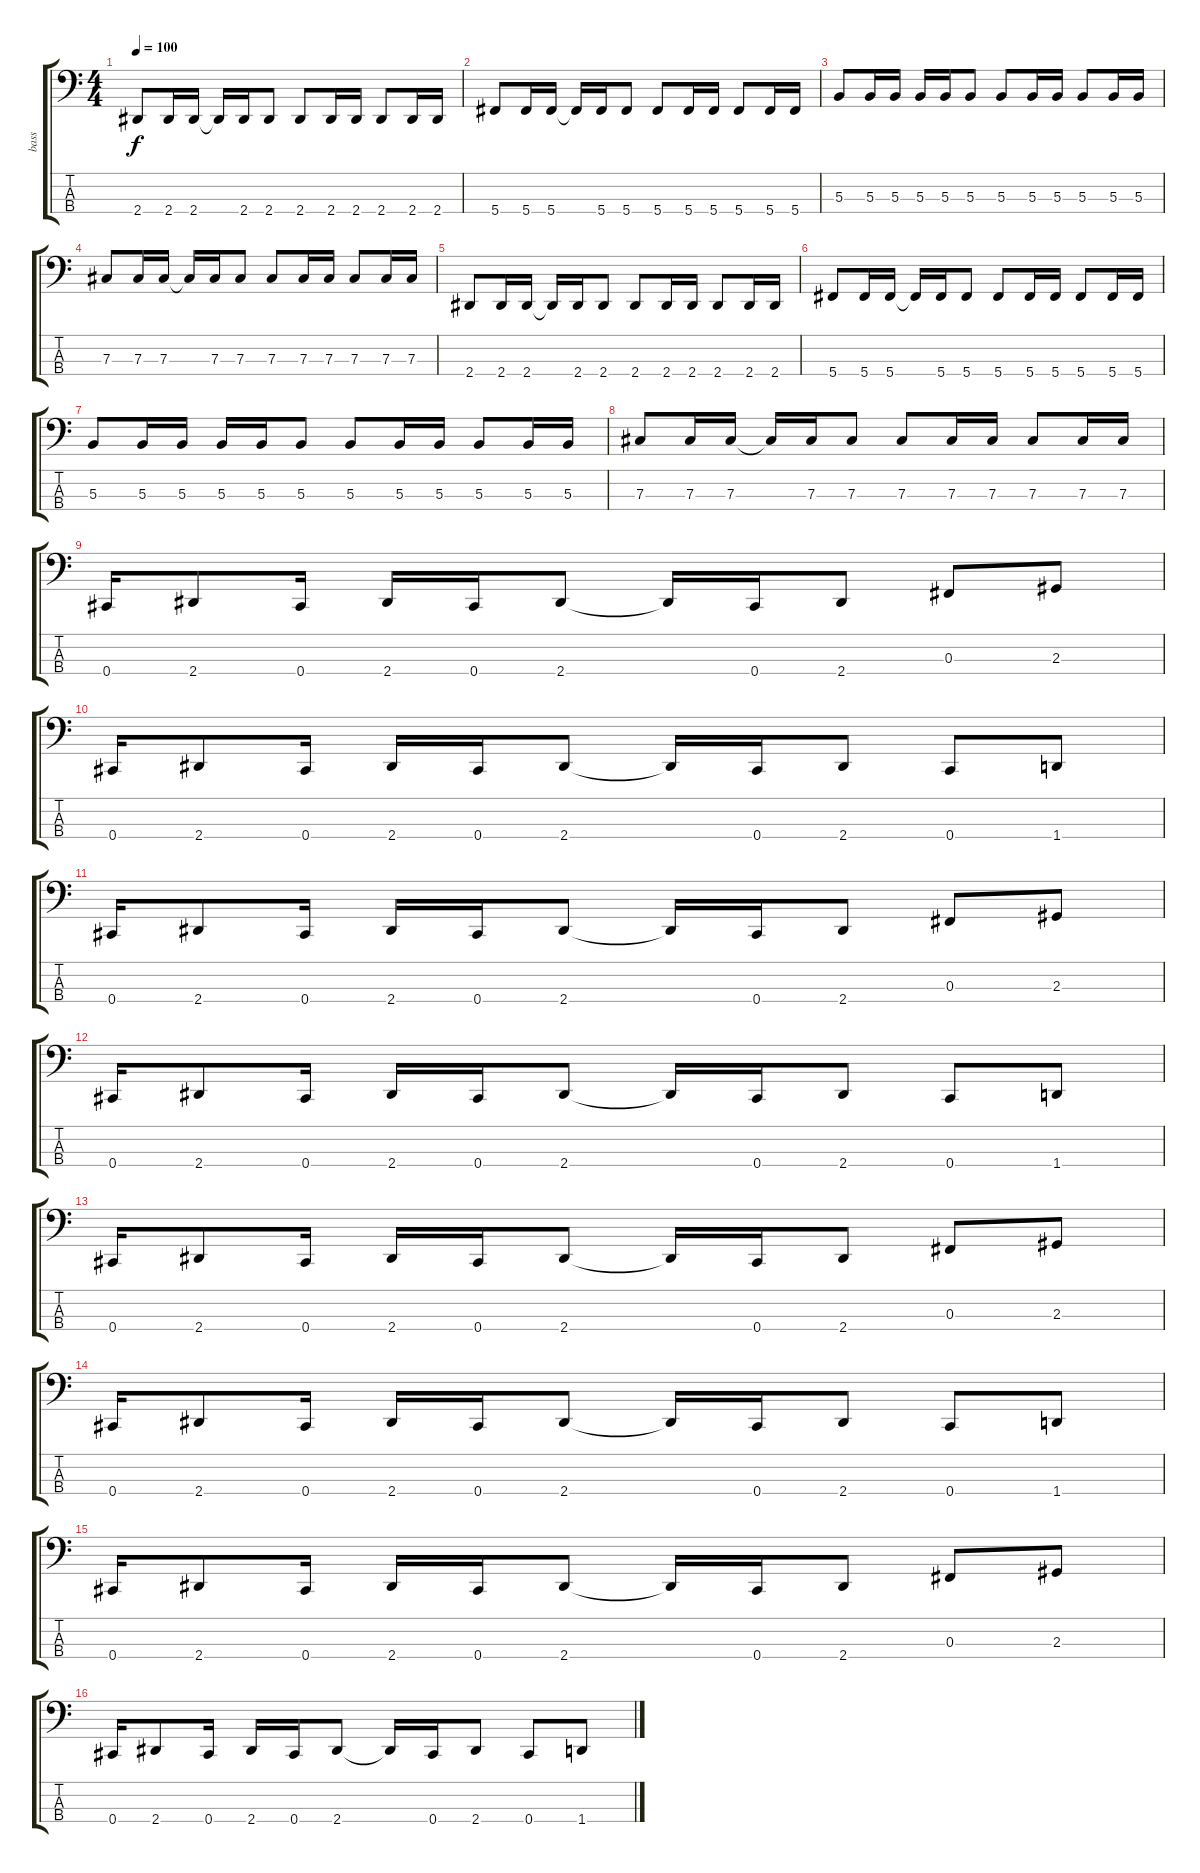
\track ("bass" "bass") {instrument electricbassfinger}
\staff {score tabs}
\tuning (E2 B1 Gb1 Db1) {hide}
\ts (4 4)
\tempo 100
\clef f4
\ks c
2.4.8{dy f} 2.4.16 2.4.16 2.4{t}.16 2.4.16 2.4.8 2.4.8 2.4.16 2.4.16 2.4.8 2.4.16 2.4.16 |
5.4.8 5.4.16 5.4.16 5.4{t}.16 5.4.16 5.4.8 5.4.8 5.4.16 5.4.16 5.4.8 5.4.16 5.4.16 |
5.3.8 5.3.16 5.3.16 5.3.16 5.3.16 5.3.8 5.3.8 5.3.16 5.3.16 5.3.8 5.3.16 5.3.16 |
7.3.8 7.3.16 7.3.16 7.3{t}.16 7.3.16 7.3.8 7.3.8 7.3.16 7.3.16 7.3.8 7.3.16 7.3.16 |
2.4.8 2.4.16 2.4.16 2.4{t}.16 2.4.16 2.4.8 2.4.8 2.4.16 2.4.16 2.4.8 2.4.16 2.4.16 |
5.4.8 5.4.16 5.4.16 5.4{t}.16 5.4.16 5.4.8 5.4.8 5.4.16 5.4.16 5.4.8 5.4.16 5.4.16 |
5.3.8 5.3.16 5.3.16 5.3.16 5.3.16 5.3.8 5.3.8 5.3.16 5.3.16 5.3.8 5.3.16 5.3.16 |
7.3.8 7.3.16 7.3.16 7.3{t}.16 7.3.16 7.3.8 7.3.8 7.3.16 7.3.16 7.3.8 7.3.16 7.3.16 |
0.4.16 2.4.8 0.4.16 2.4.16 0.4.16 2.4.8 2.4{t}.16 0.4.16 2.4.8 0.3.8 2.3.8 |
0.4.16 2.4.8 0.4.16 2.4.16 0.4.16 2.4.8 2.4{t}.16 0.4.16 2.4.8 0.4.8 1.4.8 |
0.4.16 2.4.8 0.4.16 2.4.16 0.4.16 2.4.8 2.4{t}.16 0.4.16 2.4.8 0.3.8 2.3.8 |
0.4.16 2.4.8 0.4.16 2.4.16 0.4.16 2.4.8 2.4{t}.16 0.4.16 2.4.8 0.4.8 1.4.8 |
0.4.16 2.4.8 0.4.16 2.4.16 0.4.16 2.4.8 2.4{t}.16 0.4.16 2.4.8 0.3.8 2.3.8 |
0.4.16 2.4.8 0.4.16 2.4.16 0.4.16 2.4.8 2.4{t}.16 0.4.16 2.4.8 0.4.8 1.4.8 |
0.4.16 2.4.8 0.4.16 2.4.16 0.4.16 2.4.8 2.4{t}.16 0.4.16 2.4.8 0.3.8 2.3.8 |
0.4.16 2.4.8 0.4.16 2.4.16 0.4.16 2.4.8 2.4{t}.16 0.4.16 2.4.8 0.4.8 1.4.8
